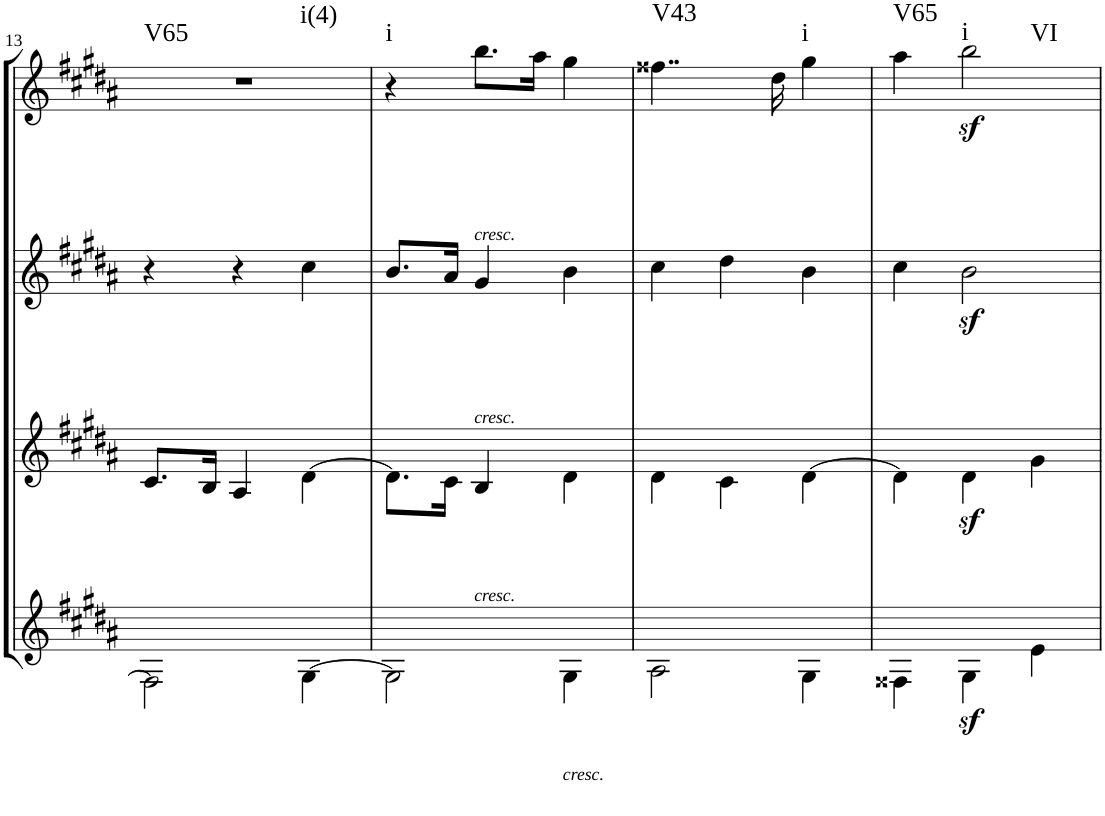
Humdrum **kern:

**kern	**kern	**kern	**kern	**dynam	**harte
*part4	*part3	*part2	*part1	*part1	*part1
*staff4	*staff3	*staff2	*staff1	*staff1	*
*I"Cello	*I"Viola	*I"2nd Violin	*I"1st Violin	*	*
*	*I'Vla	*I'Vln	*I'Vln	*	*
!!LO:PB:g=z
*clefG2	*clefG2	*clefG2	*clefG2	*	*
*k[f#c#g#d#a#]	*k[f#c#g#d#a#]	*k[f#c#g#d#a#]	*k[f#c#g#d#a#]	*	*
*g#:	*g#:	*g#:	*g#:	*	*
*M3/4	*M3/4	*M3/4	*M3/4	*	*
=13	=13	=13	=13	=13	=13
!	!	!	!	!	!LO:H:n=1:kt=V65
!	!	!	!	!	!LO:H:n=2:kt=i(4)
2F##\]	8.c#/L	4r	2.r	.	N N
.	16B/Jk	.	.	.	.
.	4A#/	4r	.	.	.
[4G#\	[4d#\	4cc#\	.	.	.
=14	=14	=14	=14	=14	=14
!	!	!	!	!	!LO:H:kt=i
2G#\]	8.d#\L]	8.b/L	4r	.	N
.	16c#\Jk	16a#/Jk	.	.	.
!	!	!	!LO:TX:b:i:t=cresc.	!	!
!	!	!LO:TX:b:i:t=cresc.	!	!	!
!	!LO:TX:b:i:t=cresc.	!	!	!	!
.	4B/	4g#/	8.bb\L	.	.
.	.	.	16aa#\Jk	.	.
!LO:TX:b:i:t=cresc.	!	!	!	!	!
4G#\	4d#\	4b\	4gg#\	.	.
=15	=15	=15	=15	=15	=15
!	!	!	!	!	!LO:H:kt=V43
2A#\	4d#\	4cc#\	4..ff##X\	.	N
.	4c#\	4dd#\	.	.	.
.	.	.	16dd#\	.	.
!	!	!	!	!	!LO:H:kt=i
4G#\	[4d#\	4b\	4gg#\	.	N
=16	=16	=16	=16	=16	=16
!	!	!	!	!	!LO:H:kt=V65
4F##X\	4d#\]	4cc#\	4aa#\	.	N
!	!	!	!	!LO:DY:b	!LO:H:n=1:kt=i
!	!	!	!	!	!LO:H:n=2:kt=VI
4G#z<\	4d#z<\	2bz<\	2bb\	sf	N N
4e\	4g#\	.	.	.	.
=	=	=	=	=	=
*-	*-	*-	*-	*-	*-
